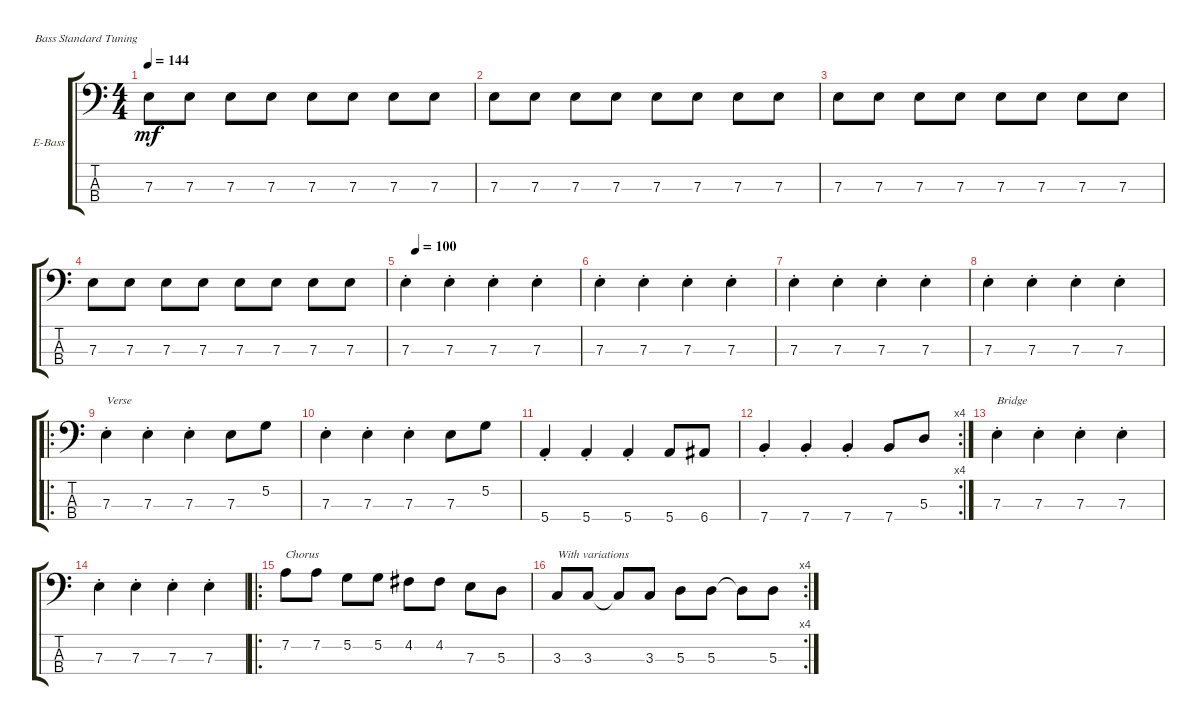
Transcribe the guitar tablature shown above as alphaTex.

\defaultSystemsLayout 4
\bracketExtendMode groupsimilarinstruments
\firstSystemTrackNameOrientation horizontal
\otherSystemsTrackNameOrientation horizontal
\track ("Electric Bass" "E-Bass") {instrument electricbassfinger}
\staff {score tabs}
\tuning (G2 D2 A1 E1)
\ts (4 4)
\tempo 144
\clef f4
\ks c
7.3.8{dy mf} 7.3.8 7.3.8 7.3.8 7.3.8 7.3.8 7.3.8 7.3.8 |
7.3.8 7.3.8 7.3.8 7.3.8 7.3.8 7.3.8 7.3.8 7.3.8 |
7.3.8 7.3.8 7.3.8 7.3.8 7.3.8 7.3.8 7.3.8 7.3.8 |
7.3.8 7.3.8 7.3.8 7.3.8 7.3.8 7.3.8 7.3.8 7.3.8 |
\tempo (100 0.0625)
7.3{st}.4 7.3{st}.4 7.3{st}.4 7.3{st}.4 |
7.3{st}.4 7.3{st}.4 7.3{st}.4 7.3{st}.4 |
7.3{st}.4 7.3{st}.4 7.3{st}.4 7.3{st}.4 |
7.3{st}.4 7.3{st}.4 7.3{st}.4 7.3{st}.4 |
\ro
7.3{st}.4{txt "Verse"} 7.3{st}.4 7.3{st}.4 7.3.8 5.2.8 |
7.3{st}.4 7.3{st}.4 7.3{st}.4 7.3.8 5.2.8 |
5.4{st}.4 5.4{st}.4 5.4{st}.4 5.4.8 6.4.8 |
\rc 4
7.4{st}.4 7.4{st}.4 7.4{st}.4 7.4.8 5.3.8 |
7.3{st}.4{txt "Bridge"} 7.3{st}.4 7.3{st}.4 7.3{st}.4 |
7.3{st}.4 7.3{st}.4 7.3{st}.4 7.3{st}.4 |
\ro
7.2.8{txt "Chorus"} 7.2.8 5.2.8 5.2.8 4.2.8 4.2.8 7.3.8 5.3.8 |
\rc 4
3.3.8{txt "With variations"} 3.3.8 3.3{t}.8 3.3.8 5.3.8 5.3.8 5.3{t}.8 5.3.8
